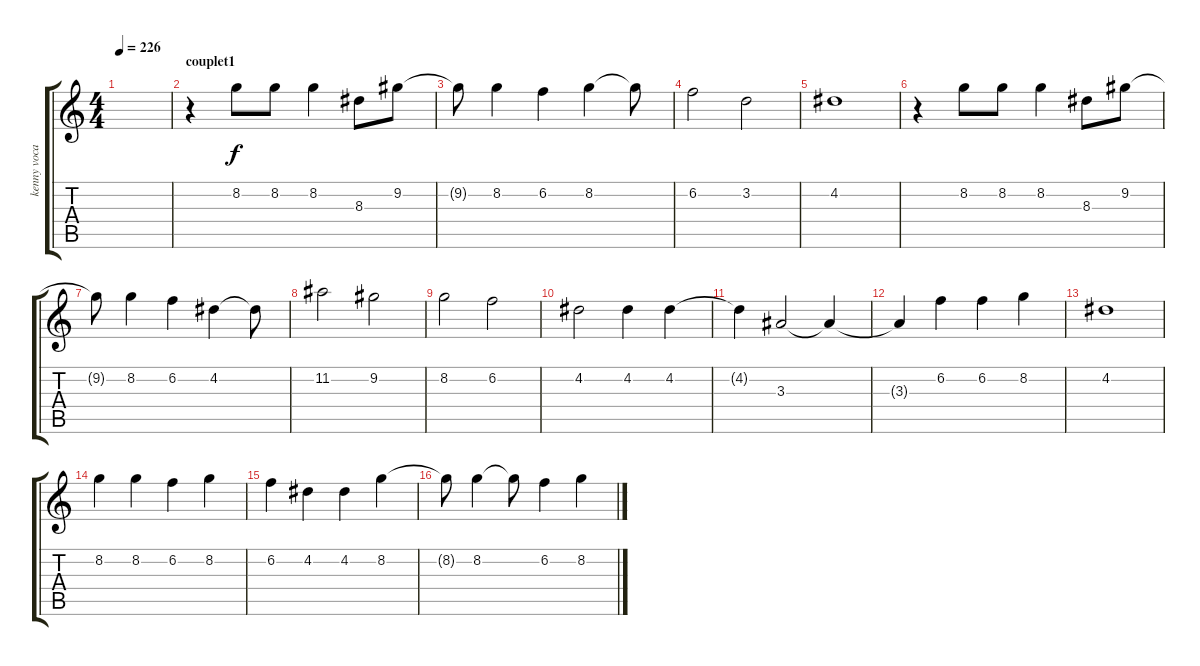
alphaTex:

\track ("kenny vocals" "kenny voca") {instrument electricguitarjazz}
\staff {score tabs}
\tuning (E4 B3 G3 D3 A2 E2) {hide}
\ts (4 4)
\tempo 226
\clef g2
\ks c
|
\section ("" "couplet1")
r.4 8.2.8 8.2.8 8.2.4 8.3.8 9.2.8 |
9.2{t}.8 8.2.4 6.2.4 8.2.4 8.2{t}.8 |
6.2.2 3.2.2 |
4.2.1 |
r.4 8.2.8 8.2.8 8.2.4 8.3.8 9.2.8 |
9.2{t}.8 8.2.4 6.2.4 4.2.4 4.2{t}.8 |
11.2.2 9.2.2 |
8.2.2 6.2.2 |
4.2.2 4.2.4 4.2.4 |
4.2{t}.4 3.3.2 3.3{t}.4 |
3.3{t}.4 6.2.4 6.2.4 8.2.4 |
4.2.1 |
8.2.4 8.2.4 6.2.4 8.2.4 |
6.2.4 4.2.4 4.2.4 8.2.4 |
8.2{t}.8 8.2.4 8.2{t}.8 6.2.4 8.2.4
